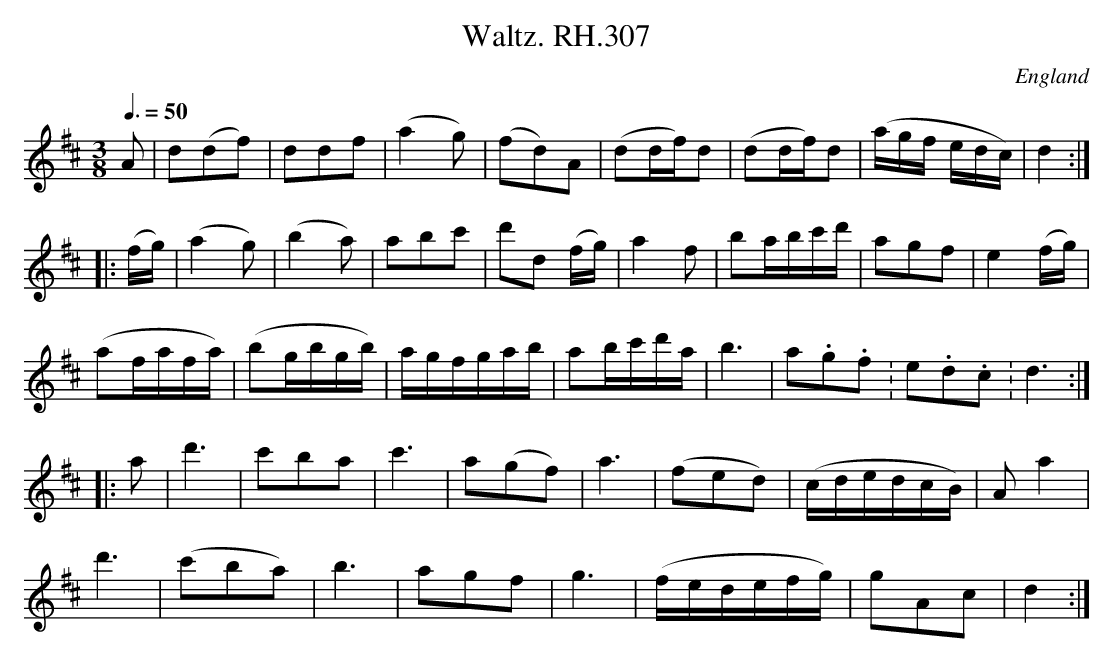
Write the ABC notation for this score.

X:1
T:Waltz. RH.307
O:England
M:3/8
L:1/16
Q:3/8=50
K:D major
A2|d2(d2f2)|d2d2f2|(a4g2)|(f2d2)A2|\
(d2df)d2|(d2df)d2|(agf edc)|d4:|!
|:(fg)|(a4g2)|(b4a2)|a2b2c'2|d'2d2 (fg)|\
a4f2|b2abc'd'|a2g2f2|e4(fg)|!
(a2fafa)|(b2gbgb)|agfgab|a2bc'd'a|\
b6|a2.g2.f2.|e2.d2.c2.|d6:|!
|:a2|d'6|c'2b2a2|c'6|a2(g2f2)|\
a6|(f2e2d2)|(cdedcB)|A2a4|!
d'6|(c'2b2a2)|b6|a2g2f2|\
g6|(fedefg)|g2A2c2|d4:|
